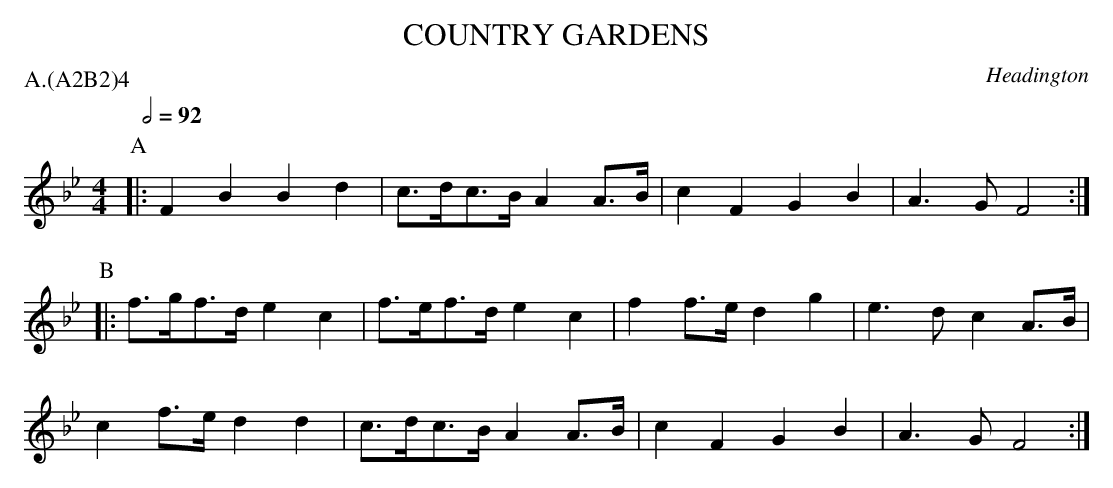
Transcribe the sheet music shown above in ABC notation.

X:1
T: COUNTRY GARDENS
O: Headington
P: A.(A2B2)4
Q: 1/2=92
M: 4/4
L: 1/8
K: Bb
P: A
|: F2B2   B2d2 | c>dc>B A2A>B | c2F2  G2B2 | A3G F4   :|
P: B
|: f>gf>d e2c2 | f>ef>d e2c2  | f2f>e d2g2 | e3d c2A>B |
   c2f>e  d2d2 | c>dc>B A2A>B | c2F2  G2B2 | A3G F4   :|
